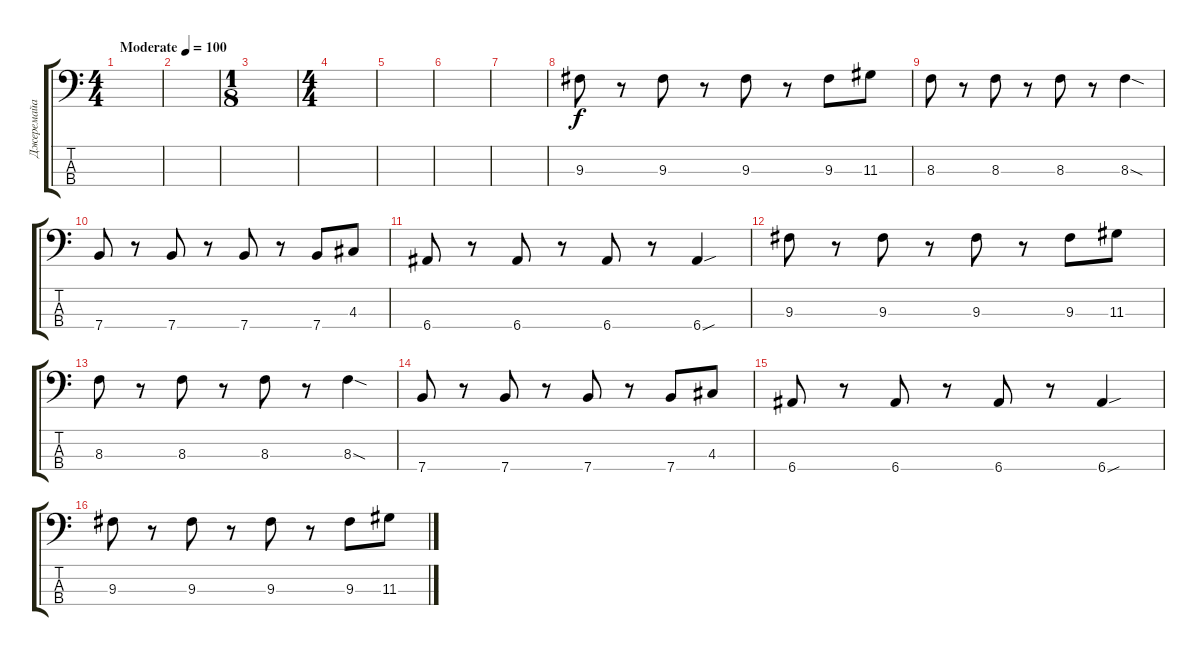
\track ("Джеремайа Грин" "Джеремайа ") {instrument electricbassfinger}
\staff {score tabs}
\tuning (G2 D2 A1 E1) {hide}
\ts (4 4)
\tempo (100 "Moderate")
\clef f4
\ks c
|
|
\ts (1 8)
|
\ts (4 4)
|
|
|
|
9.3.8 r.8 9.3.8 r.8 9.3.8 r.8 9.3.8 11.3.8 |
8.3.8 r.8 8.3.8 r.8 8.3.8 r.8 8.3{sod}.4 |
7.4.8 r.8 7.4.8 r.8 7.4.8 r.8 7.4.8 4.3.8 |
6.4.8 r.8 6.4.8 r.8 6.4.8 r.8 6.4{sou}.4 |
9.3.8 r.8 9.3.8 r.8 9.3.8 r.8 9.3.8 11.3.8 |
8.3.8 r.8 8.3.8 r.8 8.3.8 r.8 8.3{sod}.4 |
7.4.8 r.8 7.4.8 r.8 7.4.8 r.8 7.4.8 4.3.8 |
6.4.8 r.8 6.4.8 r.8 6.4.8 r.8 6.4{sou}.4 |
9.3.8 r.8 9.3.8 r.8 9.3.8 r.8 9.3.8 11.3.8
